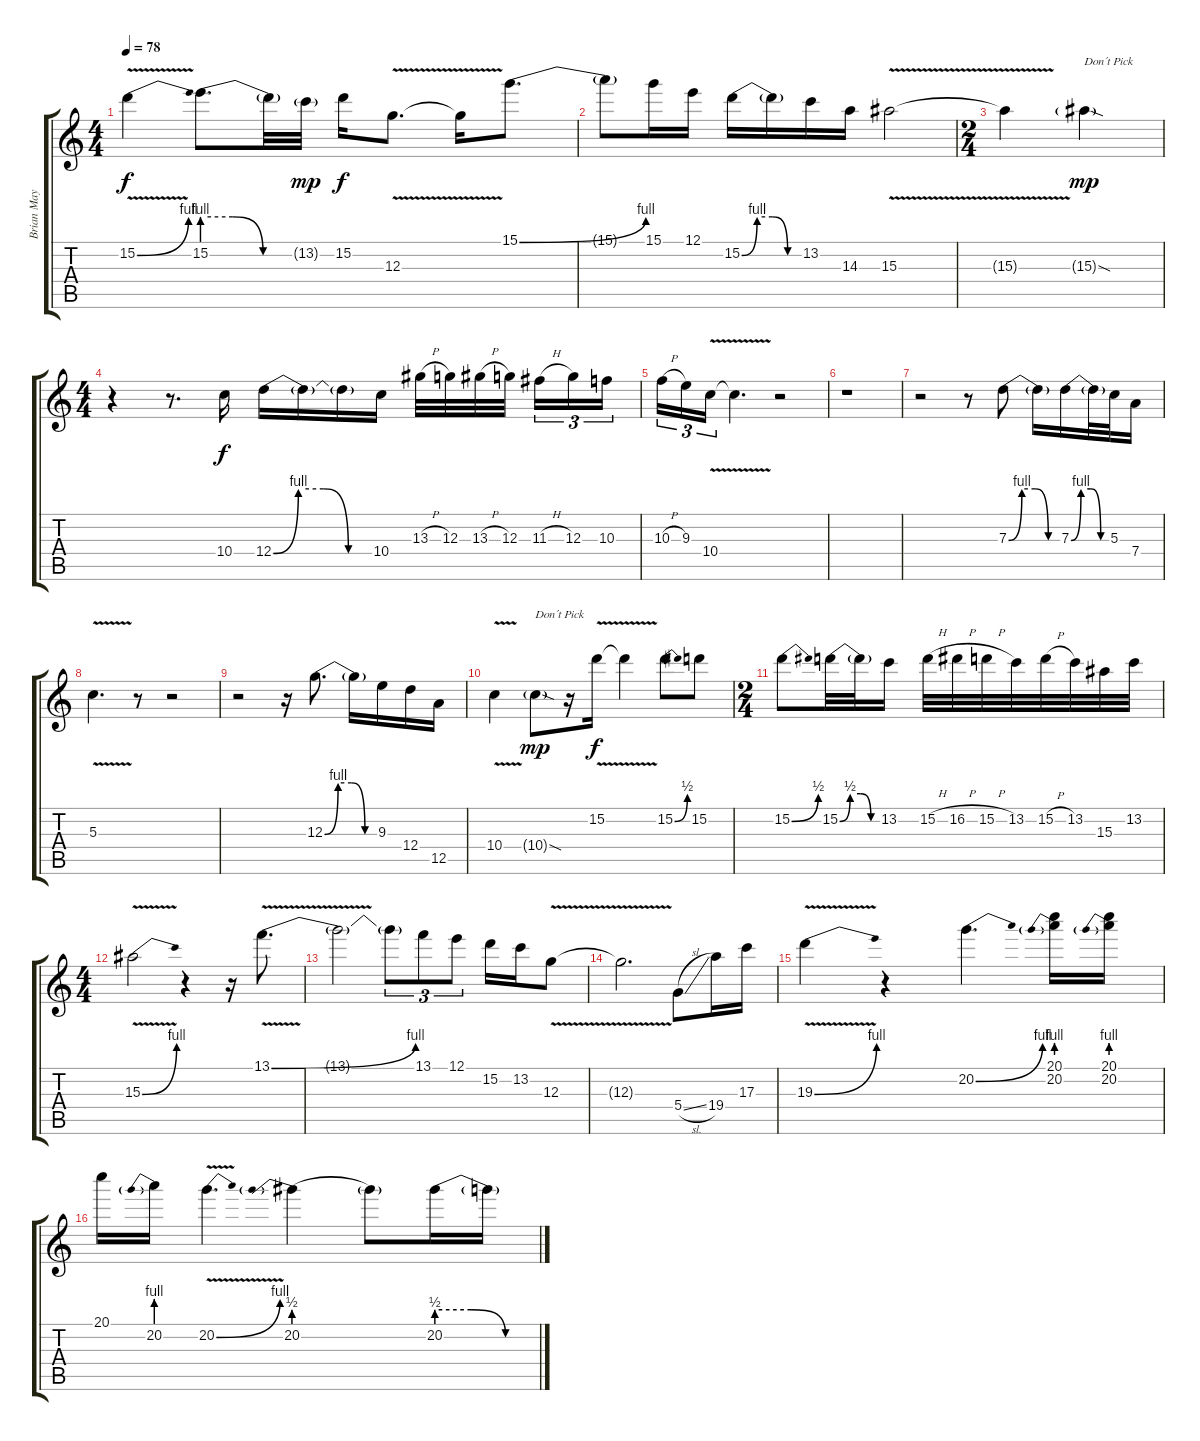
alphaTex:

\track ("Brian May - Guitar 3" "Brian May ") {instrument distortionguitar}
\staff {score tabs}
\tuning (E4 B3 G3 D3 A2 E2) {hide}
\ts (4 4)
\tempo 78
\clef g2
\ks c
15.2{be (bend 0 0 60 4) v}.4{dy f} 15.2{be (custom 0 4 20 4 40 0 60 0)}.8{d} 15.2{t}.32 13.2{g}.32{dy mp} 15.2.16{dy f} 12.3{v}.8{d} 12.3{t}.16 15.1{be (bend 0 0 60 4)}.8{d} |
15.1{t}.8 15.1.16 12.1.16 15.2{be (custom 0 0 15 4 30 4 45 0 60 0)}.16 15.2{t}.16 13.2.16 14.3.16 15.3{v}.2 |
\ts (2 4)
15.3{t}.4 15.3{sod g}.4{txt "Don´t Pick" dy mp} |
\ts (4 4)
r.4 r.8{d} 10.4.16{dy f} 12.4{be (custom 0 0 15 4 30 4 45 0 60 0)}.16 12.4{t}.16 12.4{t}.16 10.4.16 13.3{h}.32 12.3.32 13.3{h}.32 12.3.32{beam splitsecondary} 11.3{h}.16{tu (3 2)} 12.3.16{tu (3 2)} 10.3.16{tu (3 2)} |
10.3{h}.16{tu (3 2)} 9.3.16{tu (3 2)} 10.4{v}.16{tu (3 2)} 10.4{t}.4{d} r.2 |
r.1 |
r.2 r.8 7.3{be (custom 0 0 15 4 30 4 45 0 60 0)}.8 7.3{t}.16 7.3{be (custom 0 0 15 4 30 4 45 0 60 0)}.16 7.3{t}.32 5.3.32 7.4.16 |
5.3{v}.4{d} r.8 r.2 |
r.2 r.16 12.3{be (custom 0 0 15 4 30 4 45 0 60 0)}.8{d} 12.3{t}.16 9.3.16 12.4.16 12.5.16 |
10.4{v}.4 10.4{sod g}.8{txt "Don´t Pick" dy mp} r.16 15.2{v}.16{dy f} 15.2{t}.4 15.2{be (bend 0 0 60 2)}.8 15.2.8 |
\ts (2 4)
15.2{be (bend 0 0 60 2)}.8 15.2{be (custom 0 0 15 2 30 2 45 0 60 0)}.32 15.2{t}.32 13.2.16 15.2{h}.32 16.2{h}.32 15.2{h}.32 13.2.32 15.2{h}.32 13.2.32 15.3.32 13.2.32 |
\ts (4 4)
15.3{be (bend 0 0 60 4) v}.2 r.4 r.16 13.1{be (bend 0 0 60 4) v}.8{d} |
13.1{t}.2 13.1{t}.8{tu (3 2)} 13.1.8{tu (3 2)} 12.1.8{tu (3 2)} 15.2.16 13.2.16 12.3{v}.8 |
12.3{t}.2{d} 5.4{sl}.8 19.4.16 17.3.16 |
19.3{be (bend 0 0 60 4) v}.4 r.4 20.2{be (bend 0 0 60 4)}.4{d} (20.1 20.2{be (prebend 0 4 60 4)}).16 (20.1 20.2{be (prebend 0 4 60 4)}).16 |
20.1.16 20.2{be (prebend 0 4 60 4)}.16 20.2{be (bend 0 0 60 4) v}.4{d} 20.2{be (prebend 0 2 60 2)}.4 20.2{t}.8 20.2{be (custom 0 2 20 2 40 0 60 0)}.16 20.2{t}.16
